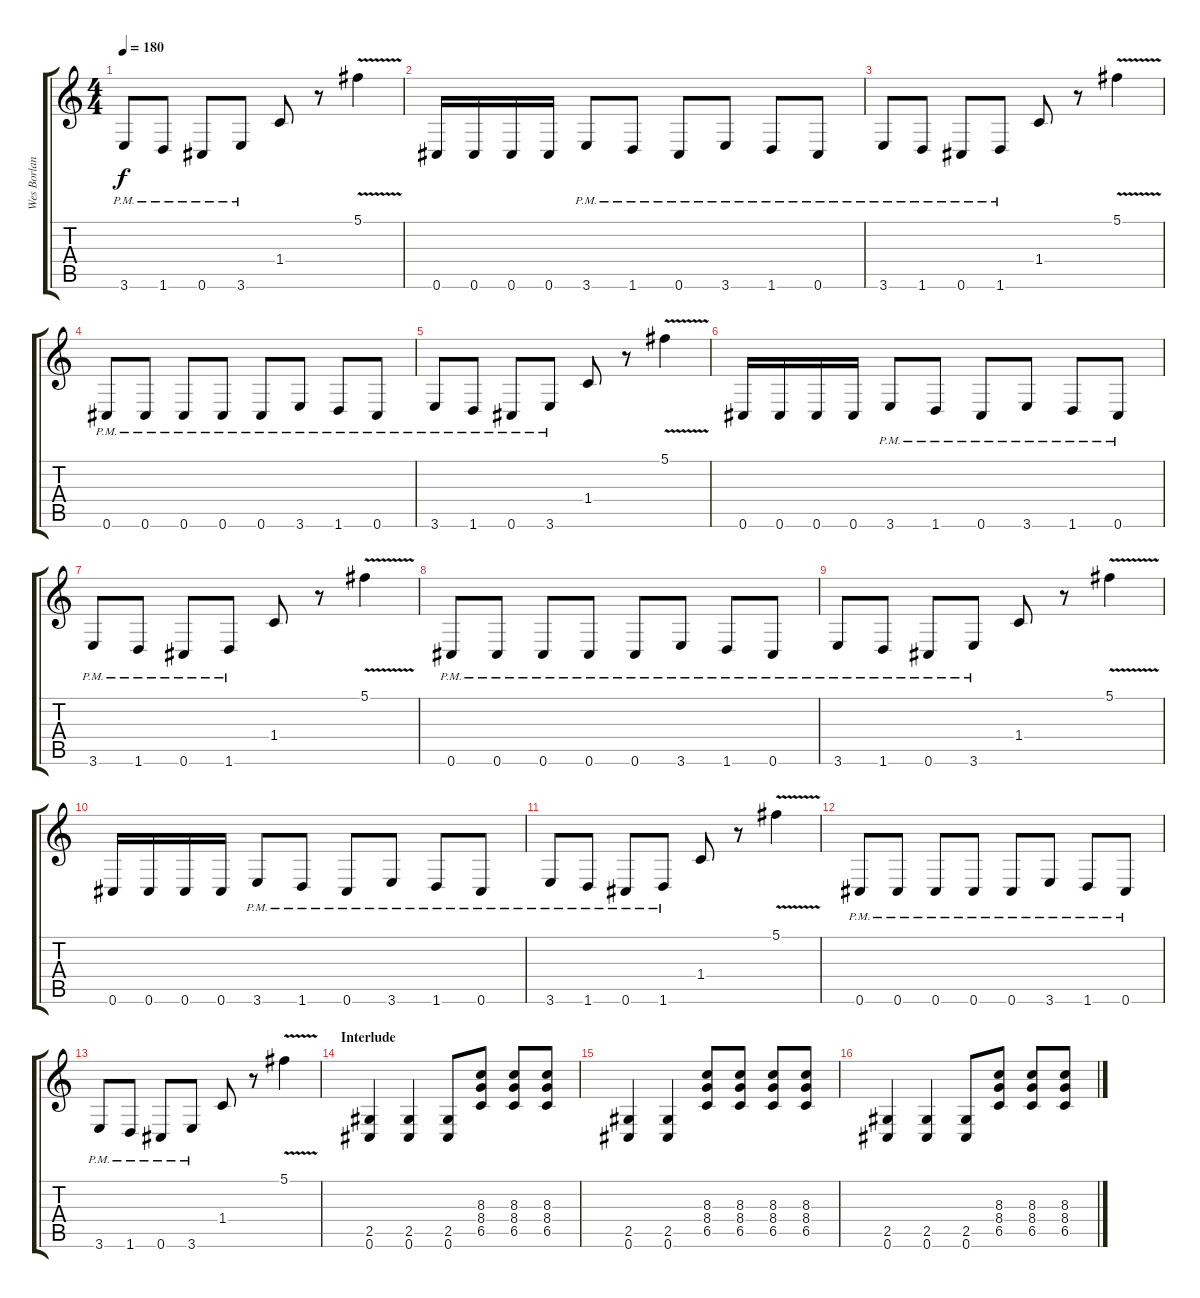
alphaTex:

\track ("Wes Borland 1" "Wes Borlan") {instrument overdrivenguitar}
\staff {score tabs}
\tuning (Db4 Ab3 E3 B2 Gb2 Db2) {hide}
\ts (4 4)
\tempo 180
\clef g2
\ks c
3.6{pm}.8{dy f} 1.6{pm}.8 0.6{pm}.8 3.6{pm}.8 1.4.8 r.8 5.1{v}.4 |
0.6.16 0.6.16 0.6.16 0.6.16 3.6{pm}.8 1.6{pm}.8 0.6{pm}.8 3.6{pm}.8 1.6{pm}.8 0.6{pm}.8 |
3.6{pm}.8 1.6{pm}.8 0.6{pm}.8 1.6{pm}.8 1.4.8 r.8 5.1{v}.4 |
0.6{pm}.8 0.6{pm}.8 0.6{pm}.8 0.6{pm}.8 0.6{pm}.8 3.6{pm}.8 1.6{pm}.8 0.6{pm}.8 |
3.6{pm}.8 1.6{pm}.8 0.6{pm}.8 3.6{pm}.8 1.4.8 r.8 5.1{v}.4 |
0.6.16 0.6.16 0.6.16 0.6.16 3.6{pm}.8 1.6{pm}.8 0.6{pm}.8 3.6{pm}.8 1.6{pm}.8 0.6{pm}.8 |
3.6{pm}.8 1.6{pm}.8 0.6{pm}.8 1.6{pm}.8 1.4.8 r.8 5.1{v}.4 |
0.6{pm}.8 0.6{pm}.8 0.6{pm}.8 0.6{pm}.8 0.6{pm}.8 3.6{pm}.8 1.6{pm}.8 0.6{pm}.8 |
3.6{pm}.8 1.6{pm}.8 0.6{pm}.8 3.6{pm}.8 1.4.8 r.8 5.1{v}.4 |
0.6.16 0.6.16 0.6.16 0.6.16 3.6{pm}.8 1.6{pm}.8 0.6{pm}.8 3.6{pm}.8 1.6{pm}.8 0.6{pm}.8 |
3.6{pm}.8 1.6{pm}.8 0.6{pm}.8 1.6{pm}.8 1.4.8 r.8 5.1{v}.4 |
0.6{pm}.8 0.6{pm}.8 0.6{pm}.8 0.6{pm}.8 0.6{pm}.8 3.6{pm}.8 1.6{pm}.8 0.6{pm}.8 |
3.6{pm}.8 1.6{pm}.8 0.6{pm}.8 3.6{pm}.8 1.4.8 r.8 5.1{v}.4 |
\section ("" "Interlude")
(2.5 0.6).4 (2.5 0.6).4 (2.5 0.6).8 (8.3 8.4 6.5).8 (8.3 8.4 6.5).8 (8.3 8.4 6.5).8 |
(2.5 0.6).4 (2.5 0.6).4 (8.3 8.4 6.5).8 (8.3 8.4 6.5).8 (8.3 8.4 6.5).8 (8.3 8.4 6.5).8 |
(2.5 0.6).4 (2.5 0.6).4 (2.5 0.6).8 (8.3 8.4 6.5).8 (8.3 8.4 6.5).8 (8.3 8.4 6.5).8
